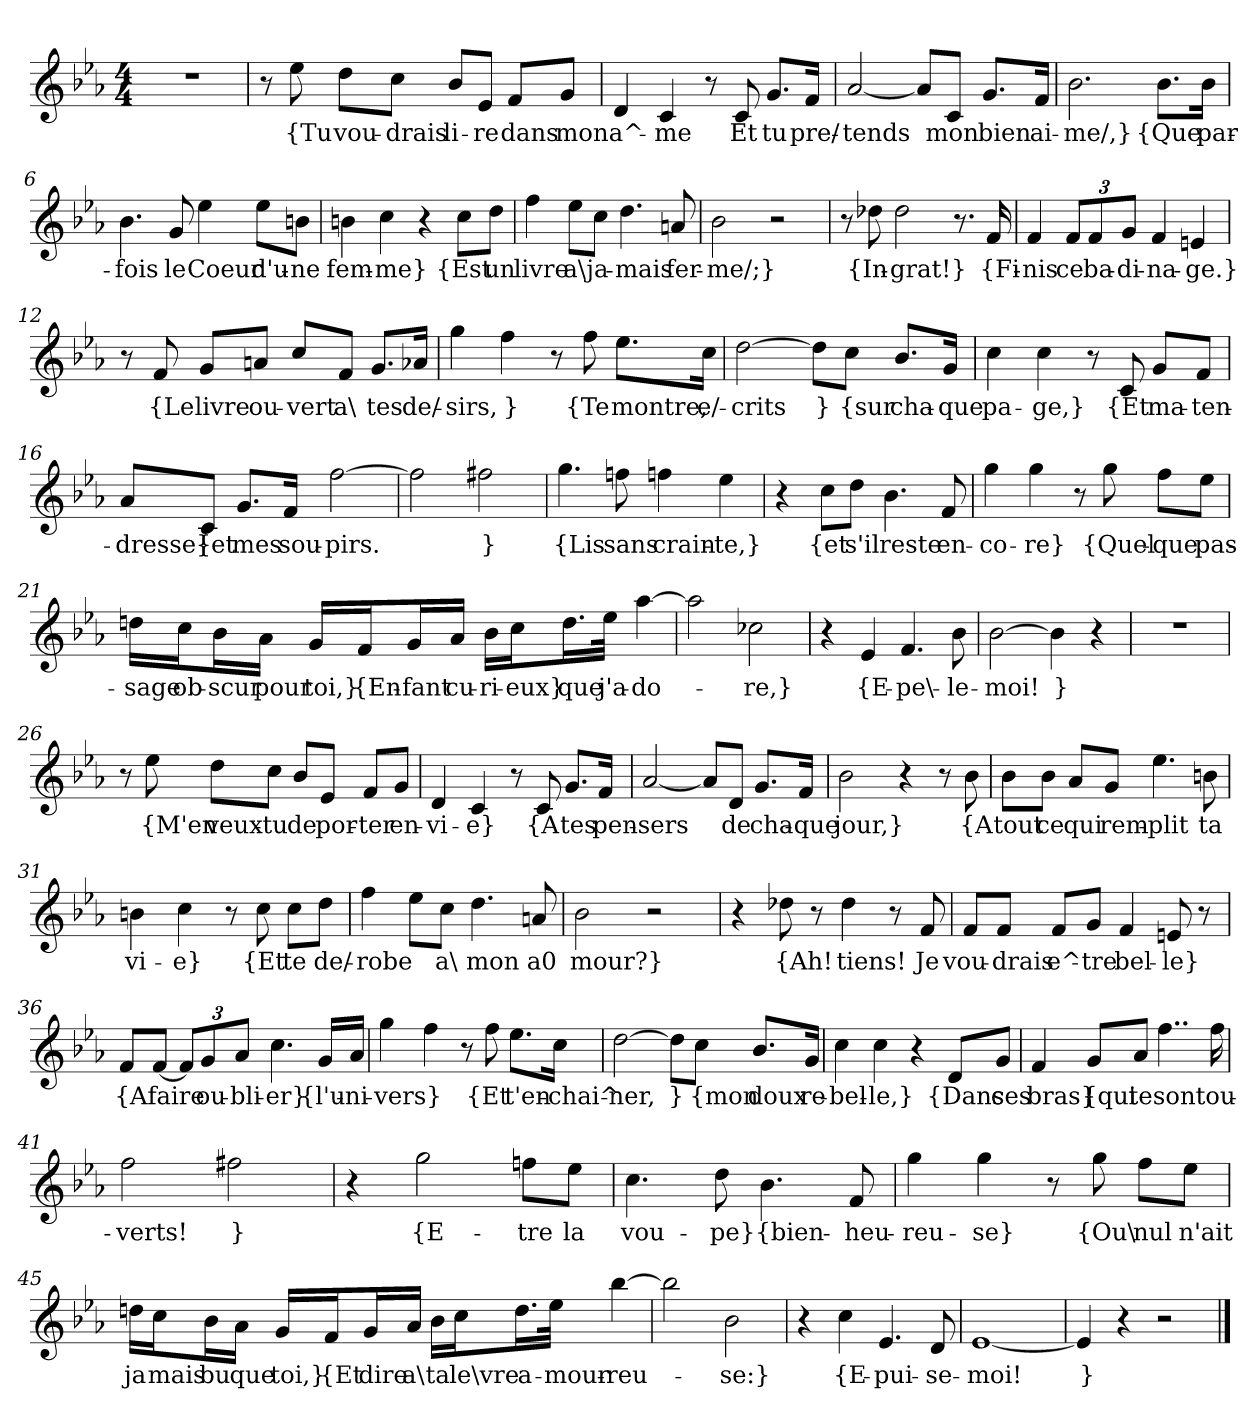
**kern	**text
*part1	*part1
*staff1	*staff1
*clefG2	*
*k[b-e-a-]	*
*M4/4	*
=1	=1
1r	.
=2	=2
8r	.
8ee-	{Tu
8dd\L	vou-
8cc\J	-drais
8b-/L	li-
8e-/J	-re
8f/L	dans
8g/J	mon
=3	=3
4d	a^-
4c	-me
8r	.
8c	Et
8.g/L	tu
16f/Jk	pre/-
=4	=4
[2a-	-tends
8a-/L]	.
8c/J	mon
8.g/L	bien
16f/Jk	ai-
=5	=5
2.b-	-me/,}
8.b-\L	{Que
16b-\Jk	par-
=6	=6
4.b-	-fois
8g	le
4ee-	Coeur
8ee-\L	d'u-
8bn\J	-ne
=7	=7
4bn	fem-
4cc	-me}
4r	.
8cc\L	{Est
8dd\J	un
=8	=8
4ff	livre
8ee-\L	a\
8cc\J	ja-
4.dd	-mais
8an	fer-
=9	=9
2b-	-me/;}
2r	.
=10	=10
8r	.
8dd-X	{In-
2dd-	-grat!}
8.r	.
16f	{Fi-
=11	=11
4f	-nis
12f/L	ce
12f/	ba-
12g/J	-di-
4f	-na-
4en	-ge.}
=12	=12
8r	.
8f	{Le
8g/L	livre
8an/J	ou-
8cc/L	-vert
8f/J	a\
8.g/L	tes
16a-X/Jk	de/-
=13	=13
4gg	-sirs,
4ff	}
8r	.
8ff	{Te
8.ee-\L	montre,
16cc\Jk	e/-
=14	=14
[2dd	-crits
8dd\L]	}
8cc\J	{sur
8.b-/L	cha-
16g/Jk	-que
=15	=15
4cc	pa-
4cc	-ge,}
8r	.
8c	{Et
8g/L	ma-
8f/J	-ten-
=16	=16
8a-/L	-dresse}
8c/J	{et
8.g/L	mes
16f/Jk	sou-
[2ff	-pirs.
=17	=17
2ff]	.
2ff#X	}
=18	=18
4.gg	{Lis
8ffn	sans
4ffn	crain-
4ee-	-te,}
=19	=19
4r	.
8cc\L	{et
8dd\J	s'il
4.b-	reste
8f	en-
=20	=20
4gg	-co-
4gg	-re}
8r	.
8gg	{Quel-
8ff\L	-que
8ee-\J	pas-
=21	=21
16ddn\LL	sage
16cc\J	ob-
16b-\L	-scur
16a-\JJ	pour
16g/LL	toi,}
16f/J	{En-
16g/L	-fant
16a-/JJ	cu-
16b-\LL	-ri-
16cc\J	-eux}
16.dd\L	que
32ee-\JJk	j'a-
[4aa-	-do-
=22	=22
2aa-]	.
2cc-X	-re,}
=23	=23
4r	.
4e-	{E-
4.f	-pe\-
8b-	-le-
=24	=24
[2b-	-moi!
4b-]	}
4r	.
=25	=25
1r	.
=26	=26
8r	.
8ee-	{M'en
8dd\L	veux-
8cc\J	-tu
8b-/L	de
8e-/J	por-
8f/L	-ter
8g/J	en-
=27	=27
4d	-vi-
4c	-e}
8r	.
8c	{A
8.g/L	tes
16f/Jk	pen-
=28	=28
[2a-	-sers
8a-/L]	.
8d/J	de
8.g/L	cha-
16f/Jk	-que
=29	=29
2b-	jour,}
4r	.
8r	.
8b-	{A
=30	=30
8b-\L	tout
8b-\J	ce
8a-/L	qui
8g/J	rem-
4.ee-	-plit
8bn	ta
=31	=31
4bn	vi-
4cc	-e}
8r	.
8cc	{Et
8cc\L	te
8dd\J	de/-
=32	=32
4ff	-robe
8ee-\L	.
8cc\J	a\
4.dd	mon
8an	a0
=33	=33
2b-	-mour?}
2r	.
=34	=34
4r	.
8dd-X	{Ah!
8r	.
4dd-	tiens!
8r	.
8f	Je
=35	=35
8f/L	vou-
8f/J	-drais
8f/L	e^-
8g/J	-tre
4f	bel-
8en	-le}
8r	.
=36	=36
8f/L	{A
[8f/J	faire
12f/L]	.
12g/	ou-
12a-/J	-bli-
4.cc	-er}
16g/LL	{l'u-
16a-/JJ	-ni-
=37	=37
4gg	-vers
4ff	}
8r	.
8ff	{Et
8.ee-\L	t'en-
16cc\Jk	-chai^-
=38	=38
[2dd	-ner,
8dd\L]	}
8cc\J	{mon
8.b-/L	doux
16g/Jk	re-
=39	=39
4cc	bel-
4cc	-le,}
4r	.
8d/L	{Dans
8g/J	ces
=40	=40
4f	bras}
8g/L	{qui
8a-/J	te
4..ff	sont
16ff	ou-
=41	=41
2ff	-verts!
2ff#X	}
=42	=42
4r	.
2gg	{E-
8ffn\L	-tre
8ee-\J	la
=43	=43
4.cc	vou-
8dd	-pe}
4.b-	{bien-
8f	-heu-
=44	=44
4gg	-reu-
4gg	-se}
8r	.
8gg	{Ou\
8ff\L	nul
8ee-\J	n'ait
=45	=45
16ddn\LL	ja
16cc\J	-mais
16b-\L	bu
16a-\JJ	que
16g/LL	toi,}
16f/J	{Et
16g/L	dire
16a-/JJ	a\
16b-\LL	ta
16cc\J	le\vre
16.dd\L	a-
32ee-\JJk	-mour-
[4bb-	-reu-
=46	=46
2bb-]	.
2b-	-se:}
=47	=47
4r	.
4cc	{E-
4.e-	-pui-
8d	-se-
=48	=48
[1e-	-moi!
=49	=49
4e-]	}
4r	.
2r	.
==	==
*-	*-
